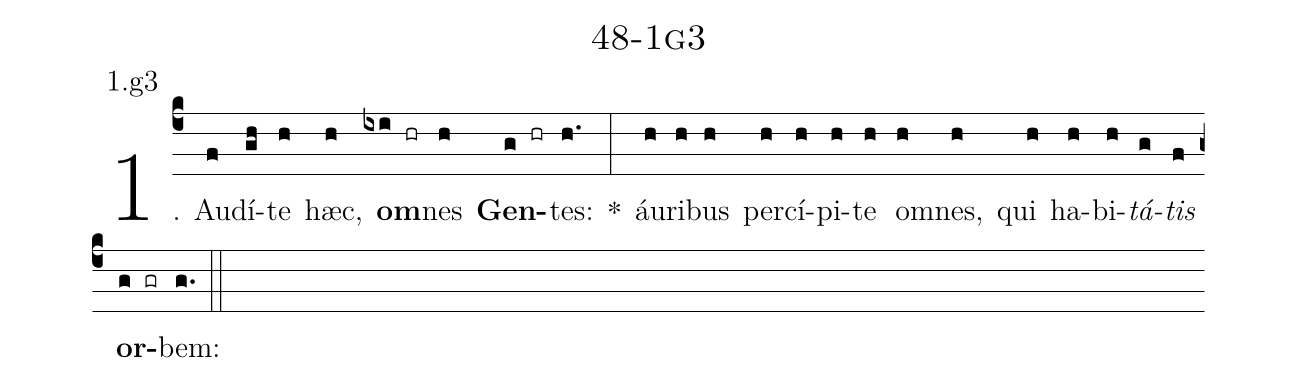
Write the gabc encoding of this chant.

name: 48-1g3;
annotation: 1.g3;
%%
(c4)1. Au(f)dí(gh)te(h) hæc,(h) <b>om</b>(ixi hr)nes(h) <b>Gen</b>(g hr)tes:(h.) *(:) áu(h)ri(h)bus(h) per(h)cí(h)pi(h)te(h) om(h)nes,(h) qui(h) ha(h)bi(h)<i>tá</i>(g)<i>tis</i>(f) <b>or</b>(g gr)bem:(g.) (::)
